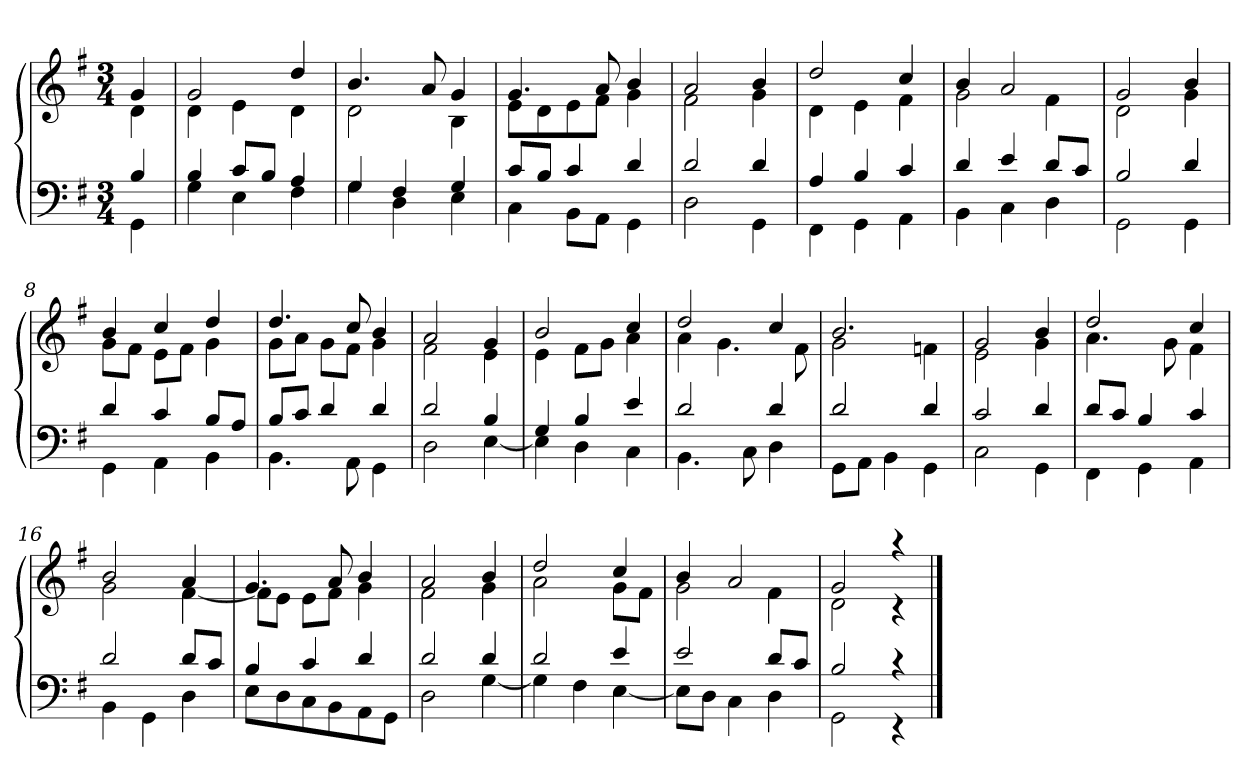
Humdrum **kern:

**kern	**kern
*part1	*part1
*staff2	*staff1
*clefF4	*clefG2
*k[f#]	*k[f#]
*G:	*G:
*M3/4	*M3/4
=	=
*^	*^
4B	4GG	4g	4d
=1	=1	=1	=1
4B	4G	2g	4d
8cL	4E	.	4e
8BJ	.	.	.
4A	4F#	4dd	4d
=2	=2	=2	=2
4G	4G	4.b	2d
4F#	4D	.	.
.	.	8a	.
4G	4E	4g	4B
=3	=3	=3	=3
8cL	4C	4.g	8eL
8BJ	.	.	8d
4c	8BBL	.	8e
.	8AAJ	8a	8f#J
4d	4GG	4b	4g
=4	=4	=4	=4
2d	2D	2a	2f#
4d	4GG	4b	4g
=5	=5	=5	=5
4A	4FF#	2dd	4d
4B	4GG	.	4e
4c	4AA	4cc	4f#
=6	=6	=6	=6
4d	4BB	4b	2g
4e	4C	2a	.
8dL	4D	.	4f#
8cJ	.	.	.
=7	=7	=7	=7
2B	2GG	2g	2d
4d	4GG	4b	4g
=8	=8	=8	=8
4d	4GG	4b	8gL
.	.	.	8f#J
4c	4AA	4cc	8eL
.	.	.	8f#J
8BL	4BB	4dd	4g
8AJ	.	.	.
=9	=9	=9	=9
8BL	4.BB	4.dd	8gL
8cJ	.	.	8aJ
4d	.	.	8gL
.	8AA	8cc	8f#J
4d	4GG	4b	4g
=10	=10	=10	=10
2d	2D	2a	2f#
4B	[4E	4g	4e
=11	=11	=11	=11
4G	4E]	2b	4e
4B	4D	.	8f#L
.	.	.	8gJ
4e	4C	4cc	4a
=12	=12	=12	=12
2d	4.BB	2dd	4a
.	.	.	4.g
.	8C	.	.
4d	4D	4cc	.
.	.	.	8f#
=13	=13	=13	=13
2d	8GGL	2.b	2g
.	8AAJ	.	.
.	4BB	.	.
4d	4GG	.	4fn
=14	=14	=14	=14
2c	2C	2g	2e
4d	4GG	4b	4g
=15	=15	=15	=15
8dL	4FF#	2dd	4.a
8cJ	.	.	.
4B	4GG	.	.
.	.	.	8g
4c	4AA	4cc	4f#
=16	=16	=16	=16
2d	4BB	2b	2g
.	4GG	.	.
8dL	4D	4a	[4f#
8cJ	.	.	.
=17	=17	=17	=17
4B	8EL	4.g	8f#L]
.	8D	.	8eJ
4c	8C	.	8eL
.	8BB	8a	8f#J
4d	8AA	4b	4g
.	8GGJ	.	.
=18	=18	=18	=18
2d	2D	2a	2f#
4d	[4G	4b	4g
=19	=19	=19	=19
2d	4G]	2dd	2a
.	4F#	.	.
4e	[4E	4cc	8gL
.	.	.	8f#J
=20	=20	=20	=20
2e	8EL]	4b	2g
.	8DJ	.	.
.	4C	2a	.
8dL	4D	.	4f#
8cJ	.	.	.
=21	=21	=21	=21
2B	2GG	2g	2d
4rc	4rEE	4raa	4rc
*v	*v	*	*
*	*v	*v
==	==
*-	*-
